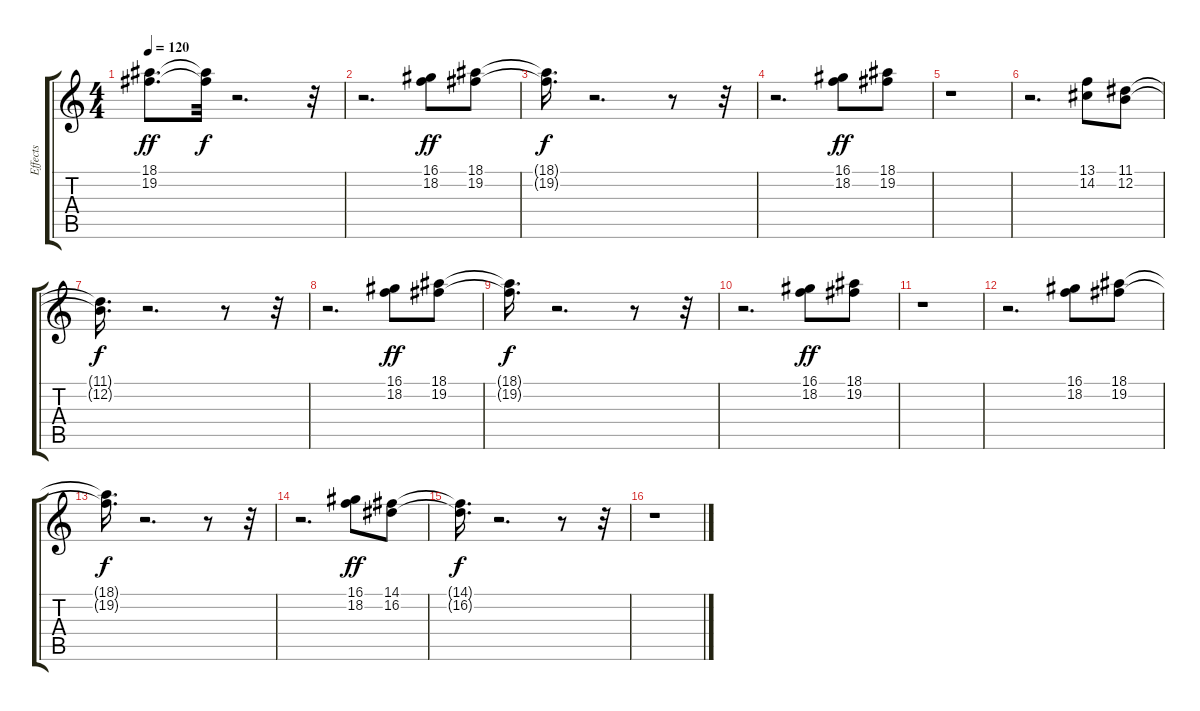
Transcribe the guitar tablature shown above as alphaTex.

\track ("Effects" "Effects") {instrument fx5brightness}
\staff {score tabs}
\tuning (E4 B3 G3 D3 A2 E2) {hide}
\ts (4 4)
\tempo 120
\clef g2
\ks c
(18.1 19.2).8{d dy ff} (18.1{t} 19.2{t}).32{dy f} r.2{d} r.32 |
r.2{d} (16.1 18.2).8{dy ff} (18.1 19.2).8 |
(18.1{t} 19.2{t}).16{d dy f} r.2{d} r.8 r.32 |
r.2{d} (16.1 18.2).8{dy ff} (18.1 19.2).8 |
r.1 |
r.2{d} (13.1 14.2).8 (11.1 12.2).8 |
(11.1{t} 12.2{t}).16{d dy f} r.2{d} r.8 r.32 |
r.2{d} (16.1 18.2).8{dy ff} (18.1 19.2).8 |
(18.1{t} 19.2{t}).16{d dy f} r.2{d} r.8 r.32 |
r.2{d} (16.1 18.2).8{dy ff} (18.1 19.2).8 |
r.1 |
r.2{d} (16.1 18.2).8 (18.1 19.2).8 |
(18.1{t} 19.2{t}).16{d dy f} r.2{d} r.8 r.32 |
r.2{d} (16.1 18.2).8{dy ff} (14.1 16.2).8 |
(14.1{t} 16.2{t}).16{d dy f} r.2{d} r.8 r.32 |
r.1
